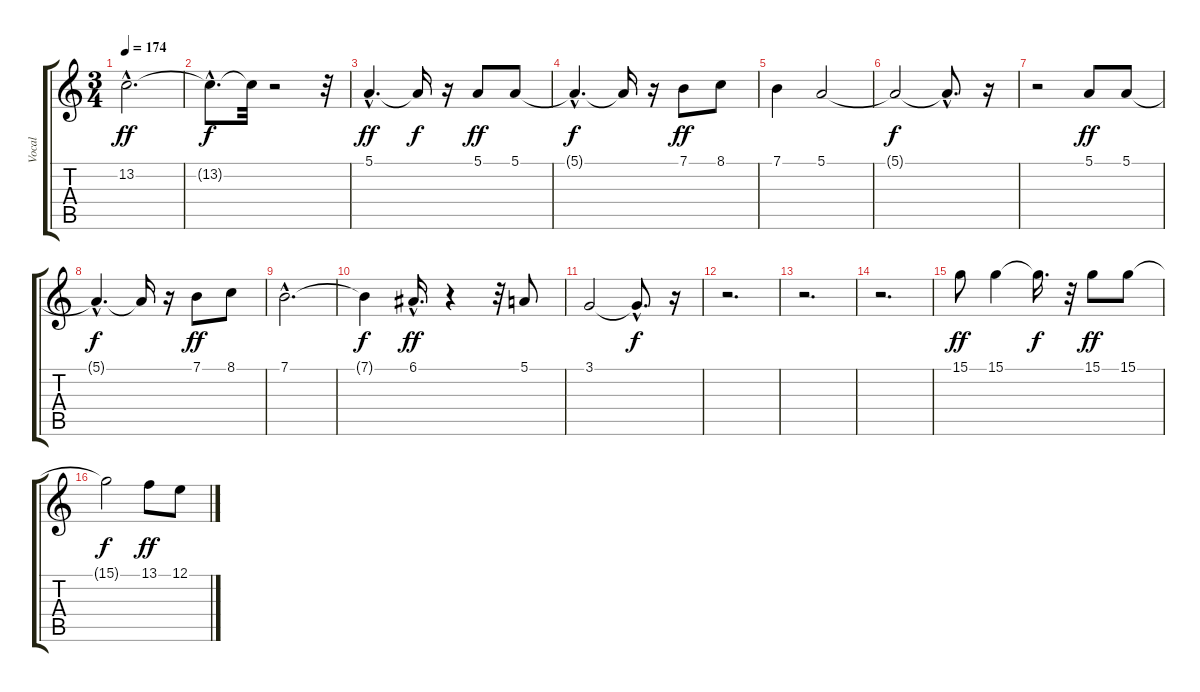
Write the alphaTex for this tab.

\track ("Vocal" "Vocal") {instrument sopranosax}
\staff {score tabs}
\tuning (E4 B3 G3 D3 A2 E2) {hide}
\ts (3 4)
\tempo 174
\clef g2
\ks c
13.2{hac}.2{d dy ff} |
13.2{hac t}.8{d dy f} 13.2{t}.32 r.2 r.32 |
5.1{hac}.4{d dy ff} 5.1{t}.16{dy f} r.16 5.1.8{dy ff} 5.1.8 |
5.1{hac t}.4{d dy f} 5.1{t}.16 r.16 7.1.8{dy ff} 8.1.8 |
7.1.4 5.1.2 |
5.1{t}.2{dy f} 5.1{hac t}.8{d} r.16 |
r.2 5.1.8{dy ff} 5.1.8 |
5.1{hac t}.4{d dy f} 5.1{t}.16 r.16 7.1.8{dy ff} 8.1.8 |
7.1{hac}.2{d} |
7.1{t}.4{dy f} 6.1{hac}.16{d dy ff} r.4 r.32 5.1.8 |
3.1.2 3.1{hac t}.8{d dy f} r.16 |
r.2{d} |
r.2{d} |
r.2{d} |
15.1.8{dy ff} 15.1.4 15.1{t}.16{d dy f} r.32 15.1.8{dy ff} 15.1.8 |
15.1{t}.2{dy f} 13.1.8{dy ff} 12.1.8
